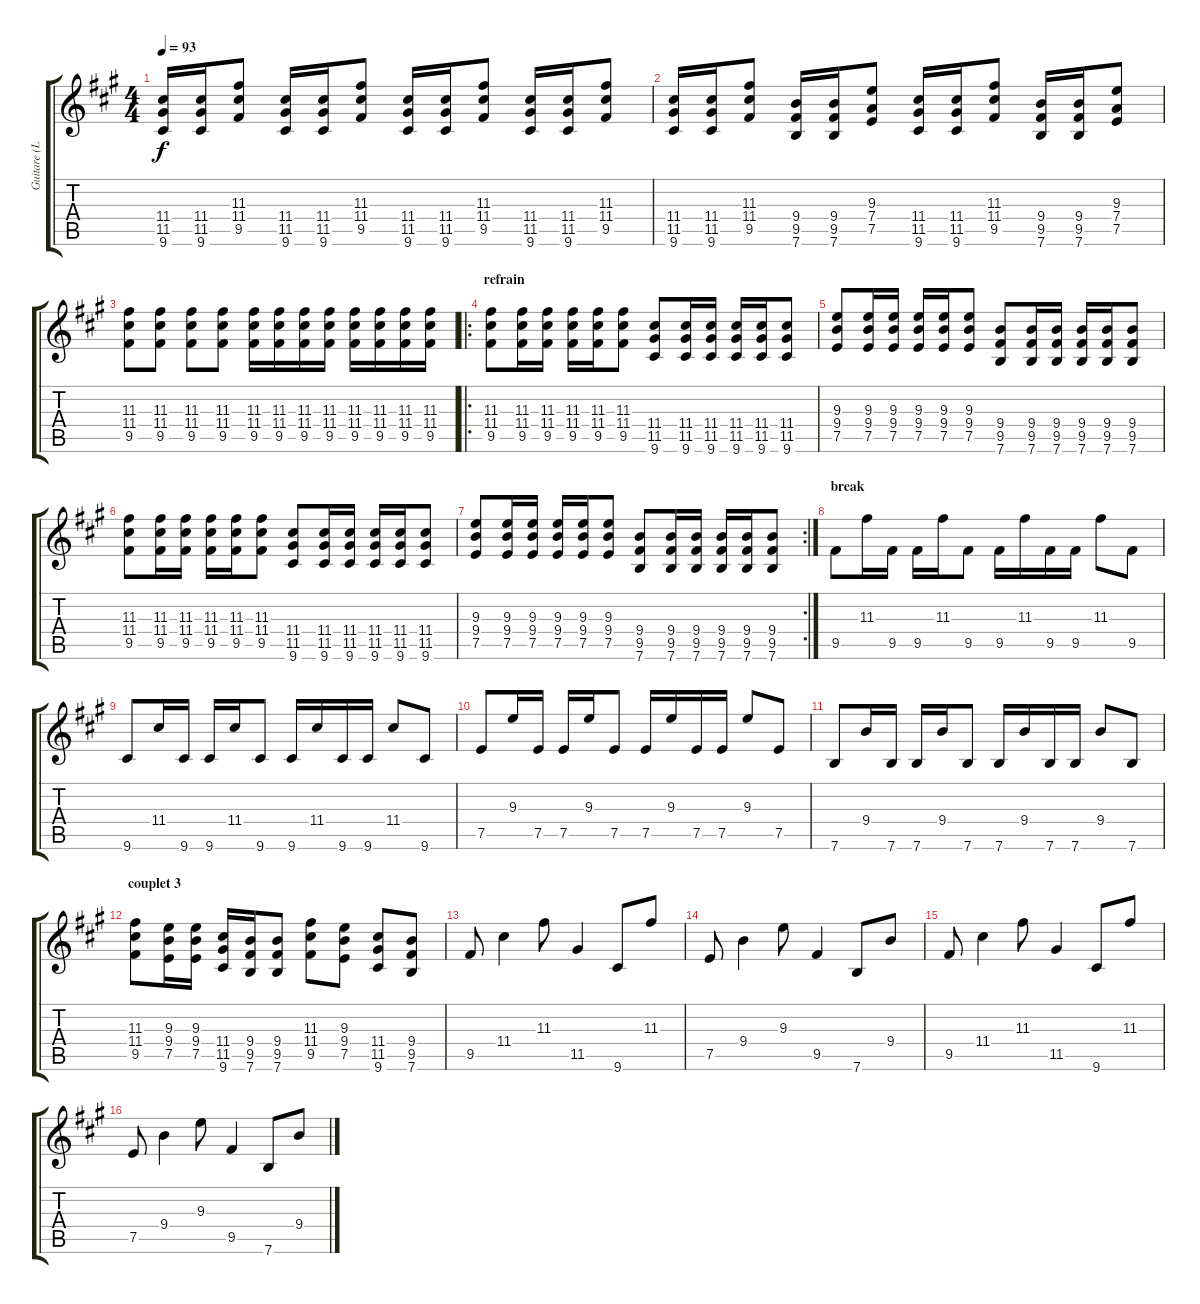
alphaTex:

\track ("Guitare (LuK)" "Guitare (L") {instrument overdrivenguitar}
\staff {score tabs}
\tuning (E4 B3 G3 D3 A2 E2) {hide}
\ts (4 4)
\tempo 93
\clef g2
\ks a
(11.4 11.5 9.6).16{dy f} (11.4 11.5 9.6).16 (11.3 11.4 9.5).8 (11.4 11.5 9.6).16 (11.4 11.5 9.6).16 (11.3 11.4 9.5).8 (11.4 11.5 9.6).16 (11.4 11.5 9.6).16 (11.3 11.4 9.5).8 (11.4 11.5 9.6).16 (11.4 11.5 9.6).16 (11.3 11.4 9.5).8 |
(11.4 11.5 9.6).16 (11.4 11.5 9.6).16 (11.3 11.4 9.5).8 (9.4 9.5 7.6).16 (9.4 9.5 7.6).16 (9.3 7.4 7.5).8 (11.4 11.5 9.6).16 (11.4 11.5 9.6).16 (11.3 11.4 9.5).8 (9.4 9.5 7.6).16 (9.4 9.5 7.6).16 (9.3 7.4 7.5).8 |
(11.3 11.4 9.5).8 (11.3 11.4 9.5).8 (11.3 11.4 9.5).8 (11.3 11.4 9.5).8 (11.3 11.4 9.5).16 (11.3 11.4 9.5).16 (11.3 11.4 9.5).16 (11.3 11.4 9.5).16 (11.3 11.4 9.5).16 (11.3 11.4 9.5).16 (11.3 11.4 9.5).16 (11.3 11.4 9.5).16 |
\ro
\section ("" "refrain")
(11.3 11.4 9.5).8 (11.3 11.4 9.5).16 (11.3 11.4 9.5).16 (11.3 11.4 9.5).16 (11.3 11.4 9.5).16 (11.3 11.4 9.5).8 (11.4 11.5 9.6).8 (11.4 11.5 9.6).16 (11.4 11.5 9.6).16 (11.4 11.5 9.6).16 (11.4 11.5 9.6).16 (11.4 11.5 9.6).8 |
(9.3 9.4 7.5).8 (9.3 9.4 7.5).16 (9.3 9.4 7.5).16 (9.3 9.4 7.5).16 (9.3 9.4 7.5).16 (9.3 9.4 7.5).8 (9.4 9.5 7.6).8 (9.4 9.5 7.6).16 (9.4 9.5 7.6).16 (9.4 9.5 7.6).16 (9.4 9.5 7.6).16 (9.4 9.5 7.6).8 |
(11.3 11.4 9.5).8 (11.3 11.4 9.5).16 (11.3 11.4 9.5).16 (11.3 11.4 9.5).16 (11.3 11.4 9.5).16 (11.3 11.4 9.5).8 (11.4 11.5 9.6).8 (11.4 11.5 9.6).16 (11.4 11.5 9.6).16 (11.4 11.5 9.6).16 (11.4 11.5 9.6).16 (11.4 11.5 9.6).8 |
\rc 2
(9.3 9.4 7.5).8 (9.3 9.4 7.5).16 (9.3 9.4 7.5).16 (9.3 9.4 7.5).16 (9.3 9.4 7.5).16 (9.3 9.4 7.5).8 (9.4 9.5 7.6).8 (9.4 9.5 7.6).16 (9.4 9.5 7.6).16 (9.4 9.5 7.6).16 (9.4 9.5 7.6).16 (9.4 9.5 7.6).8 |
\section ("" "break")
9.5.8 11.3.16 9.5.16 9.5.16 11.3.16 9.5.8 9.5.16 11.3.16 9.5.16 9.5.16 11.3.8 9.5.8 |
9.6.8 11.4.16 9.6.16 9.6.16 11.4.16 9.6.8 9.6.16 11.4.16 9.6.16 9.6.16 11.4.8 9.6.8 |
7.5.8 9.3.16 7.5.16 7.5.16 9.3.16 7.5.8 7.5.16 9.3.16 7.5.16 7.5.16 9.3.8 7.5.8 |
7.6.8 9.4.16 7.6.16 7.6.16 9.4.16 7.6.8 7.6.16 9.4.16 7.6.16 7.6.16 9.4.8 7.6.8 |
\section ("" "couplet 3")
(11.3 11.4 9.5).8 (9.3 9.4 7.5).16 (9.3 9.4 7.5).16 (11.4 11.5 9.6).16 (9.4 9.5 7.6).16 (9.4 9.5 7.6).8 (11.3 11.4 9.5).8 (9.3 9.4 7.5).8 (11.4 11.5 9.6).8 (9.4 9.5 7.6).8 |
9.5.8 11.4.4 11.3.8 11.5.4 9.6.8 11.3.8 |
7.5.8 9.4.4 9.3.8 9.5.4 7.6.8 9.4.8 |
9.5.8 11.4.4 11.3.8 11.5.4 9.6.8 11.3.8 |
7.5.8 9.4.4 9.3.8 9.5.4 7.6.8 9.4.8
